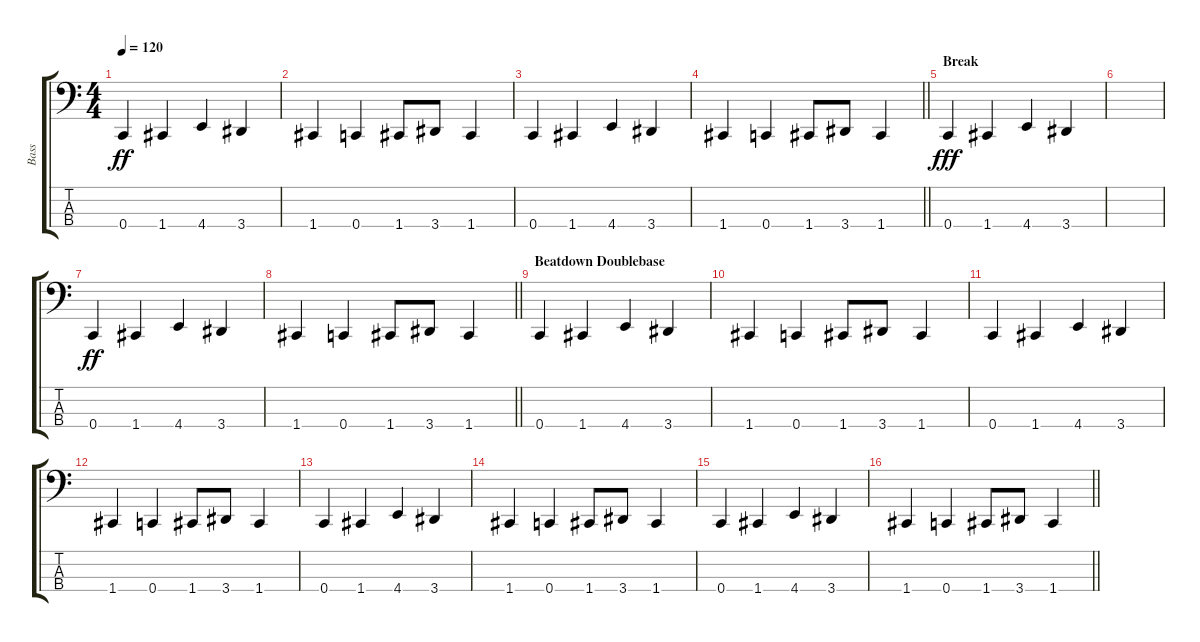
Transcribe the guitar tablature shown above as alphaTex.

\track ("Bass" "Bass") {instrument electricbassfinger}
\staff {score tabs}
\tuning (F2 C2 G1 C1) {hide}
\ts (4 4)
\tempo 120
\clef f4
\ks c
0.4.4{dy ff} 1.4.4 4.4.4 3.4.4 |
1.4.4 0.4.4 1.4.8 3.4.8 1.4.4 |
0.4.4 1.4.4 4.4.4 3.4.4 |
\barLineRight lightlight
1.4.4 0.4.4 1.4.8 3.4.8 1.4.4 |
\section ("" "Break")
0.4.4{dy fff} 1.4.4 4.4.4 3.4.4 |
|
0.4.4{dy ff} 1.4.4 4.4.4 3.4.4 |
\barLineRight lightlight
1.4.4 0.4.4 1.4.8 3.4.8 1.4.4 |
\section ("" "Beatdown Doublebase")
0.4.4 1.4.4 4.4.4 3.4.4 |
1.4.4 0.4.4 1.4.8 3.4.8 1.4.4 |
0.4.4 1.4.4 4.4.4 3.4.4 |
1.4.4 0.4.4 1.4.8 3.4.8 1.4.4 |
0.4.4 1.4.4 4.4.4 3.4.4 |
1.4.4 0.4.4 1.4.8 3.4.8 1.4.4 |
0.4.4 1.4.4 4.4.4 3.4.4 |
\barLineRight lightlight
1.4.4 0.4.4 1.4.8 3.4.8 1.4.4
